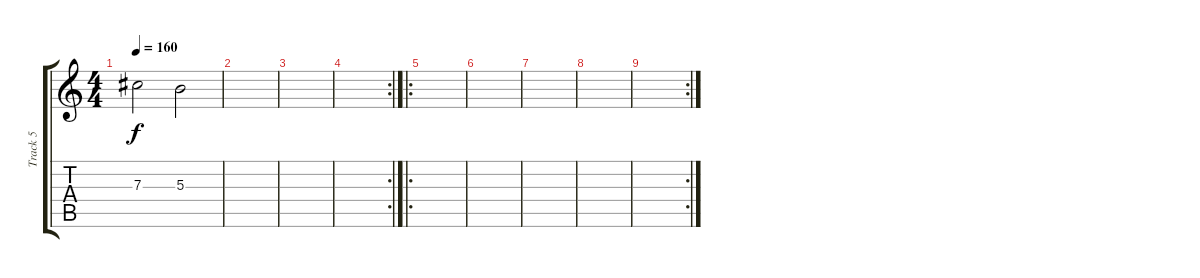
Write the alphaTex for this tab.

\track ("Track 5" "Track 5") {instrument distortionguitar}
\staff {score tabs}
\tuning (Eb4 Bb3 Gb3 Db3 Ab2 Db2) {hide}
\ts (4 4)
\tempo 160
\clef g2
\ks c
7.3.2{dy f} 5.3.2 |
|
|
\rc 2
|
\ro
|
|
|
|
\rc 2
